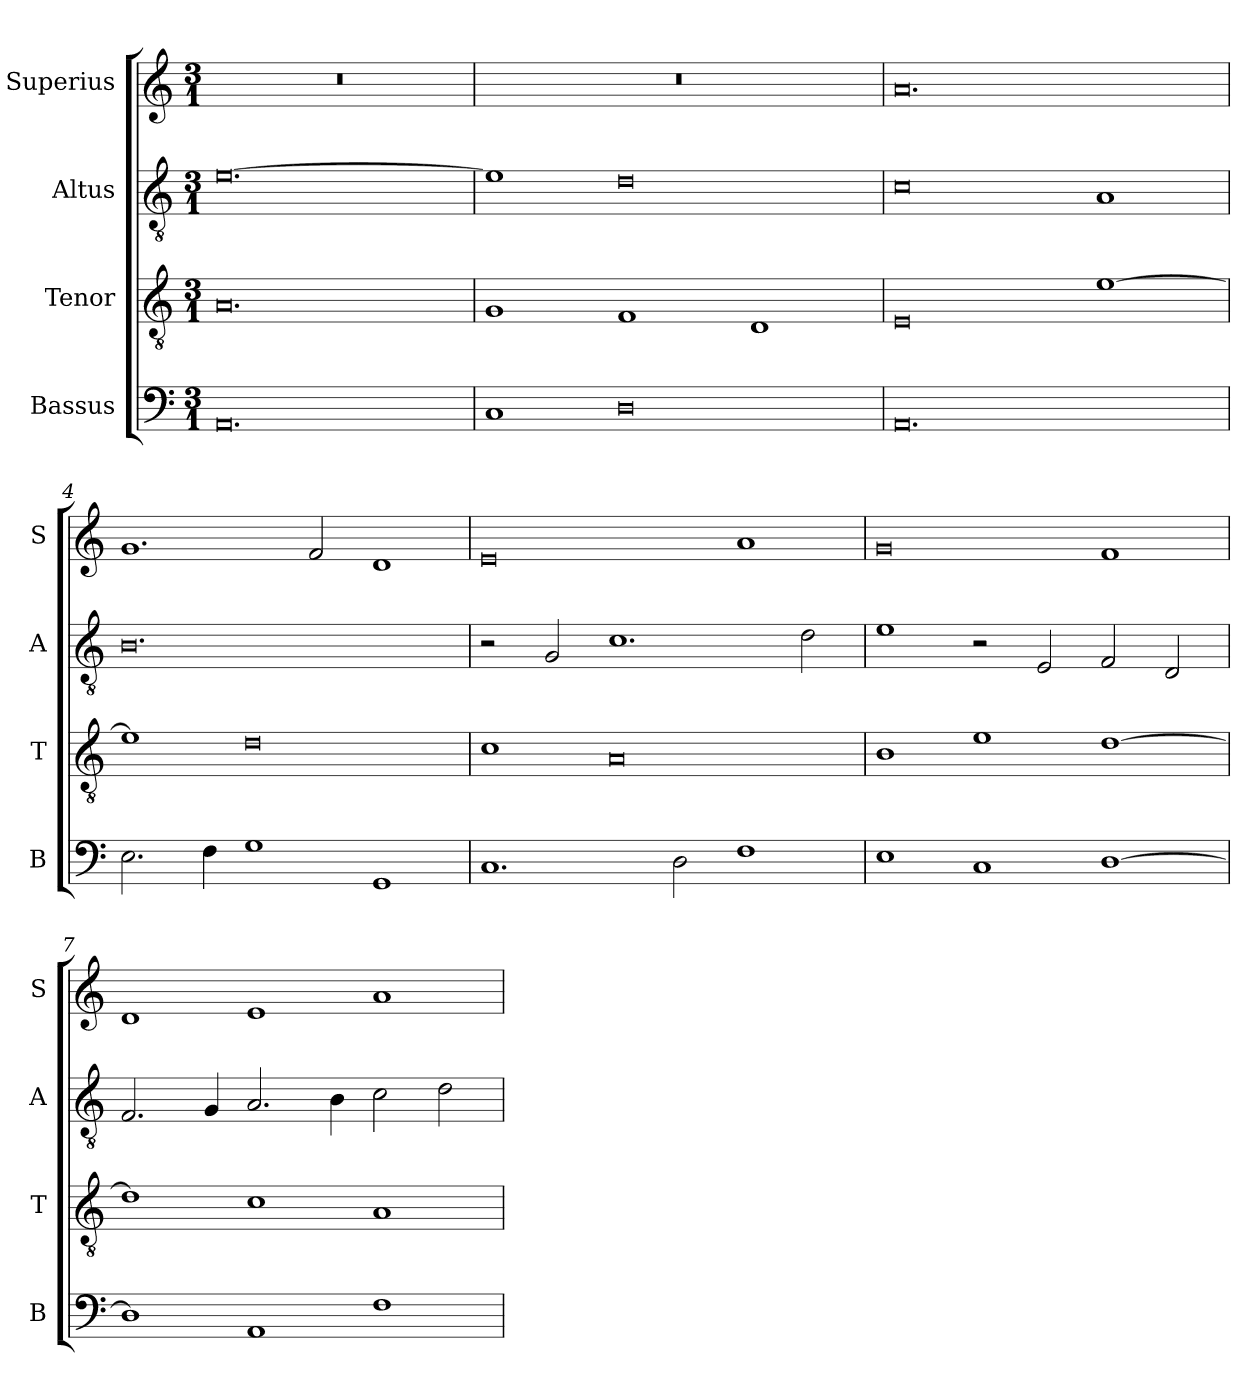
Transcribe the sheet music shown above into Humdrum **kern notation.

**kern	**kern	**kern	**kern
*part4	*part3	*part2	*part1
*staff4	*staff3	*staff2	*staff1
*I"Bassus	*I"Tenor	*I"Altus	*I"Superius
*I'B	*I'T	*I'A	*I'S
*clefF4	*clefGv2	*clefGv2	*clefG2
*k[]	*k[]	*k[]	*k[]
*M3/1	*M3/1	*M3/1	*M3/1
=1	=1	=1	=1
0.AA	0.A	[0.e	0.r
=2	=2	=2	=2
1C	1G	1e]	0.r
0D	1F	0d	.
.	1D	.	.
=3	=3	=3	=3
0.AA	0E	0c	0.a
.	[1e	1A	.
=4	=4	=4	=4
2.E\	1e]	0.B	1.g
4F\	.	.	.
1G	0d	.	.
.	.	.	2f/
1GG	.	.	1d
=5	=5	=5	=5
1.C	1c	2r	0e
.	.	2G/	.
.	0A	1.c	.
2D\	.	.	.
1F	.	.	1a
.	.	2d\	.
=6	=6	=6	=6
1E	1B	1e	0g
1C	1e	2r	.
.	.	2E/	.
[1D	[1d	2F/	1f
.	.	2D/	.
=7	=7	=7	=7
1D]	1d]	2.F/	1d
.	.	4G/	.
1AA	1c	2.A/	1e
.	.	4B\	.
1F	1A	2c\	1a
.	.	2d\	.
=	=	=	=
*-	*-	*-	*-
